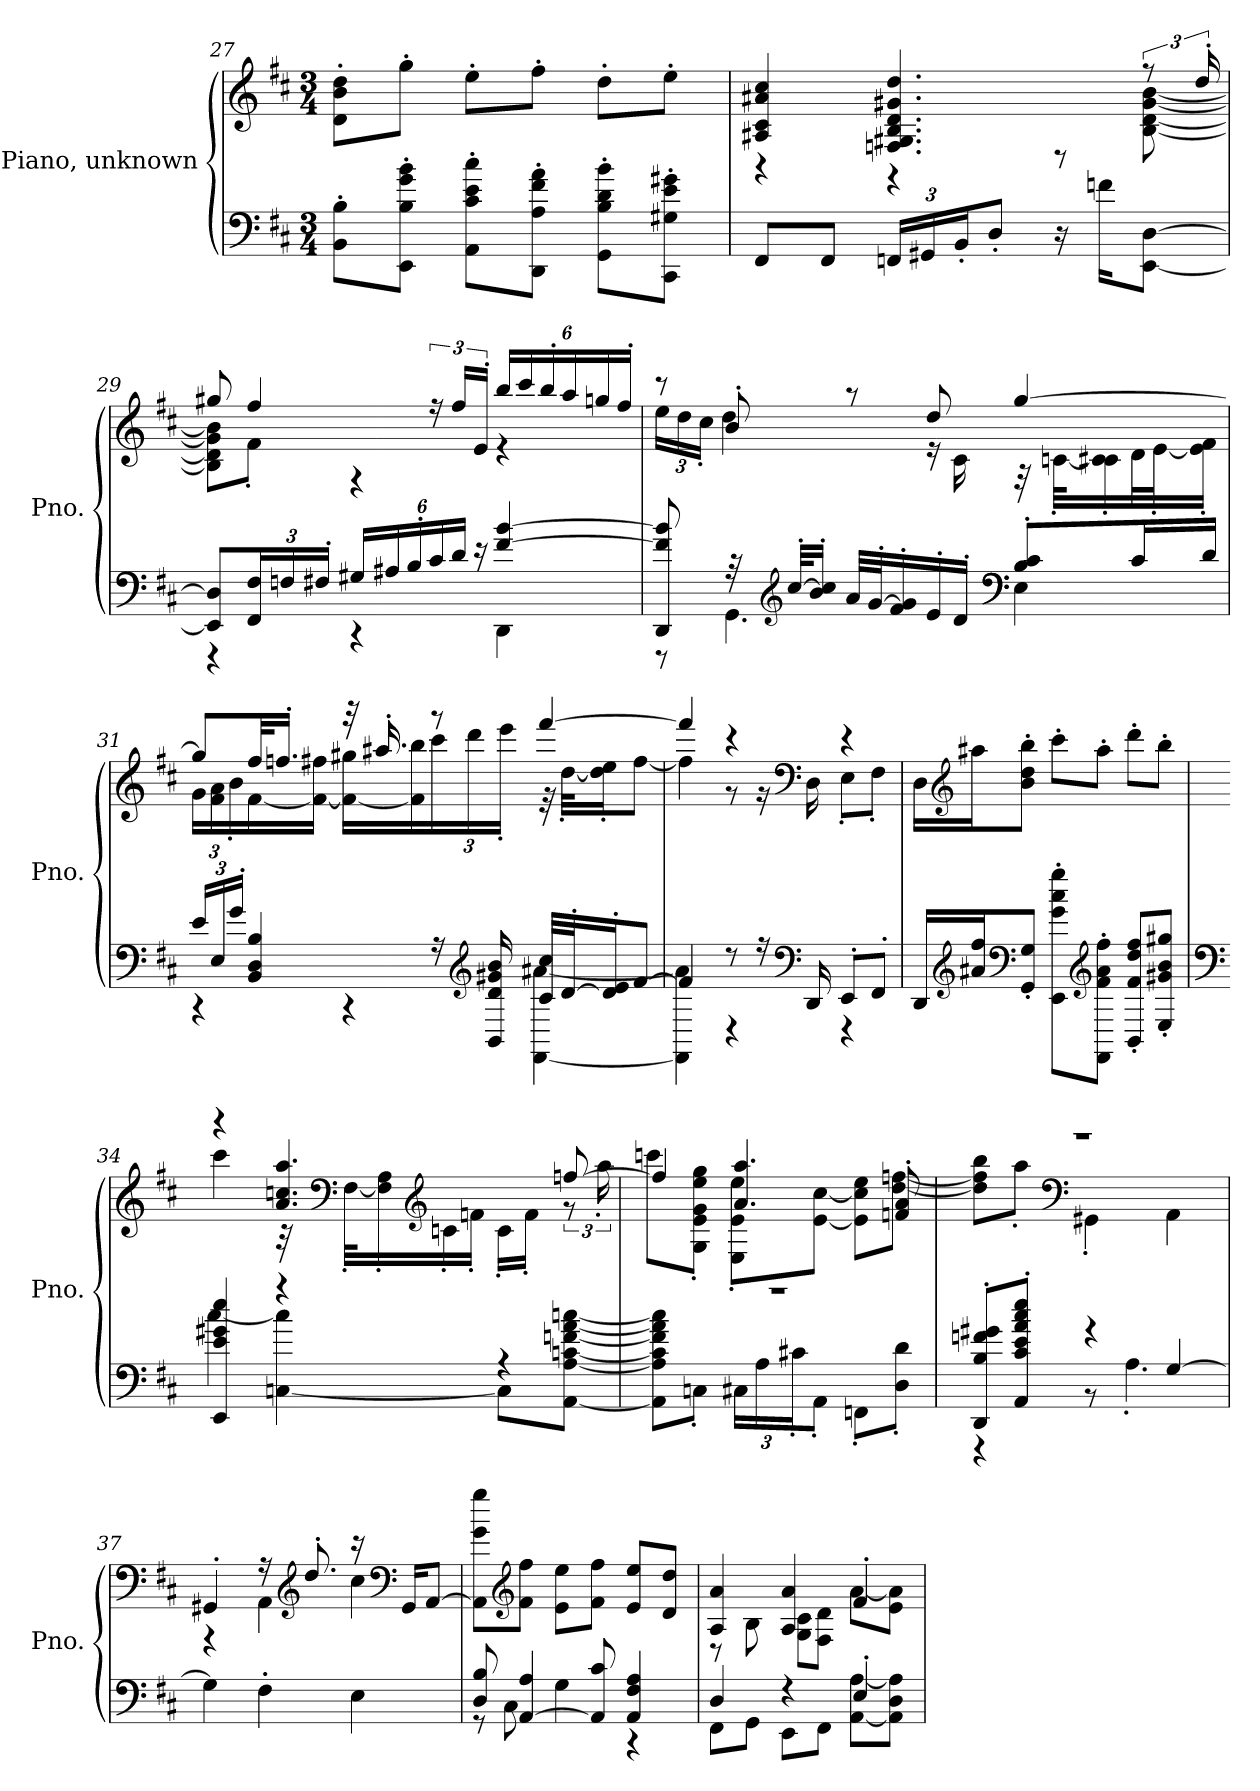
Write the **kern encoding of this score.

**kern	**kern
*part1	*part1
*staff2	*staff1
*I"Piano, unknown	*
*I'Pno.	*
*clefF4	*clefG2
*k[f#c#]	*k[f#c#]
*M3/4	*M3/4
=27	=27
8BB\' 8B\'L	8d\' 8b\' 8dd\'L
8EE\' 8B\' 8g\' 8b\'J	8gg'\J
8AA\' 8c#\' 8e\' 8cc#\'L	8ee'\L
8DD\' 8A\' 8f#\' 8a\'J	8ff#'\J
8GG\' 8B\' 8d\' 8b\'L	8dd'\L
8CC#\' 8G#X\' 8e\' 8g#X\'J	8ee'\J
!!LO:LB:g=z
=28	=28
*	*^
8FF#/L	4A#X/ 4c#/ 4a#X/ 4cc#/	4r
8FF#/J	.	.
*Xbrackettup	*	*
24FFn/LL	4.Fn/ 4.G#X/ 4.B/ 4.d/ 4.g#X/ 4.dd/	4r
24GG#X/	.	.
24BB'/J	.	.
8D'/J	.	.
16r	.	8r
16fn\KL	.	.
[8EE\ [8D\J	12r	[8B\ [8d\ [8g#\ [8b\
.	24dd'/	.
=29	=29	=29
*^	*	*
8EE/] 8D/]L	4r	8gg#X/	8B\] 8d\] 8g#\] 8b\]L
24FF#/ 24F#/L	.	4ff#/	8f#'\J
24Fn/	.	.	.
24F#X'/JJ	.	.	.
24G#X/LL	4r	.	4r
24A#X/	.	.	.
24B'/	.	.	.
*brackettup	*	*	*
24c#/	.	24r	.
24d/JJ	.	24ff#/LL	.
24r	.	24e'/JJ	.
*	*	*Xbrackettup	*
[4f#/ [4b/	4DD\	24bb/LL	4r
.	.	24ccc#/	.
.	.	24bb'/	.
.	.	24aa/	.
.	.	24ggn/	.
.	.	24ff#'/JJ	.
!!LO:LB:g=z	!!
=30	=30	=30	=30
8DD/ 8f#/] 8b/]	8r	8r	24ee\LL
.	.	.	24dd\
.	.	.	24cc#'\JJ
32r	4.GG\	8b'/	4dd\
*clefG2	*	*	*
[32cc#'/KLL	.	.	.
16b/' 16cc#/]'JJ	.	.	.
32a/LLL	.	8r	.
[32g'/J	.	.	.
16f#/' 16g/]'	.	.	.
16e'/	.	8dd/	16r
16d'/JJ	.	.	16c#\
*clefF4	*	*	*
8B/' 8c#/'L	4E\	[4gg/	32r
.	.	.	[32cn'\KLL
.	.	.	16c\]' 16c#X\'
16c#/L	.	.	32d\L
.	.	.	[32e'\J
16d/JJ	.	.	16e\]' 16f#\'JJ
!!LO:LB:g=z	!!
=31	=31	=31	=31
*Xbrackettup	*	*	*
24e/LL	4r	8gg/L]	24g\LL
24E/	.	.	24f#\ 24a\
24g'/JJ	.	.	24b'\
4BB/ 4D/ 4B/	.	32ff#/KL	[16f#\
.	.	16.ffn'/JJ	.
.	.	.	16f#\_ 16ff#X\JJ
.	4r	32r	16f#\_ 16gg#X\LL
.	.	16.aa#X'/	.
.	.	.	16f#\] 16bb\
16r	.	8r	24ccc#\
.	.	.	24ddd\
*clefG2	*	*	*
16BB/ 16d/ 16g#X/ 16b/	.	.	.
.	.	.	24eee'\JJ
32c#/ 32cc#/LLL	[4FF#\ [4a#X\	[4fff#/	32r
[32d'/J	.	.	[32dd'\KLL
16d/]' 16e/'J	.	.	16dd\]' 16ee\'J
[8f#/J	.	.	[8ff#\J
=32	=32	=32	=32
4f#/]	4FF#\] 4a#\]	4fff#/]	4ff#\]
8r	4r	4r	8r
16r	.	.	16r
*clefF4	*	*clefF4	*
16DD/	.	.	16D\
8EE'/L	4r	4r	8E'\L
8FF#'/J	.	.	8F#'\J
*v	*v	*	*
*	*v	*v
!!LO:PB:g=z
=33	=33
16DD/LL	16D\LL
*clefG2	*clefG2
16a#X/ 16ff#/J	16aa#X\J
*clefF4	*
8GG/' 8G/'J	8b\' 8dd\' 8bb\'J
8EE\' 8g\' 8cc#\' 8gg\'L	8ccc#'\L
*clefG2	*
8FF#\' 8f#\' 8a#\' 8ff#\'J	8aa#'\J
8BB/' 8f#/' 8dd/' 8ff#/'L	8ddd'\L
8E/' 8g#X/' 8b/' 8gg#X/'J	8bb'\J
=34	=34
*clefF4	*
*^	*^
4EE/ 4e/ 4g#X/ 4ee/	[4cc#\	4r	4ccc#\
4r	[4Cn\ 4cc#\]	4.a/ 4.ccn/ 4.aa/	32r
*	*	*clefF4	*
.	.	.	[32F#'\KLL
.	.	.	16F#\]' 16A\'
*	*	*clefG2	*
.	.	.	16cn'\
.	.	.	16fn'\JJ
4r	8C\L]	.	16c'\LL
.	.	.	16f'\JJ
*	*	*	*brackettup
.	[8AA\ [8A\ [8cn\ [8fn\ [8a\ [8ccn\J	[8ffn/	12r
.	.	.	24aa'\
!!LO:LB:g=z	!!
=35	=35	=35	=35
2.r	8AA\] 8A\] 8c\] 8f\] 8a\] 8cc\]L	4ff/]	8cccn\L
.	8Cn'\J	.	8G\' 8e\' 8g\' 8ee\' 8gg\'J
.	24C#X\LL	4.a/ 4.aa/	8E\' 8e\' 8ee\'L
.	24A\	.	.
.	24c#X'\J	.	.
.	8AA'\J	.	[8e\ [8cc#\J
.	8FFn'\L	.	8e\] 8cc#\] 8ee\L
.	8D\' 8d\'J	8fn/' 8a/'	[8dd\ [8ffn\J
=36	=36	=36	=36
8DD/' 8B/' 8fn/' 8g#X/'L	4r	2.r	8dd\] 8ff\] 8bb\L
8AA/' 8c#/' 8e/' 8a/' 8cc#/' 8ee/'J	.	.	8aa'\J
*	*	*clefF4	*
4r	8r	.	4GG#X'\
.	4.A'\	.	.
[4G/	.	.	4AA\
*v	*v	*	*
=37	=37	=37
4G\]	4GG#X'/	4r
4F#'\	16r	4AA\
*	*clefG2	*
.	8.dd'/	.
4E\	16r	4cc#\
*	*clefF4	*
.	16GG#/KL	.
.	[8AA/J	.
*	*v	*v
!!LO:LB:g=z
=38	=38
*^	*
8D/ 8B/	8r	8AA\] 8g\ 8gg\L
*	*	*clefG2
[4AA/ 4A/	8C#\	8f#\ 8ff#\J
.	4G\	8e\ 8ee\L
8AA/] 8c#/	.	8f#\ 8ff#\J
4AA/ 4F#/ 4A/	4r	8e/ 8ee/L
.	.	8d/ 8dd/J
=39	=39	=39
*	*	*^
4D/	8FF#\L	4A/ 4a/	8r
.	8GG\J	.	8B\
4r	8EE\L	4A/ 4a/	8G\ 8c#\L
.	8FF#\J	.	8F#\ 8d\J
4E'/	[8AA\ [8A\L	4f#'/	[8a\L
.	8AA\] 8D\ 8A\]J	.	8e\ 8a\]J
*v	*v	*	*
*	*v	*v
=	=
*-	*-
